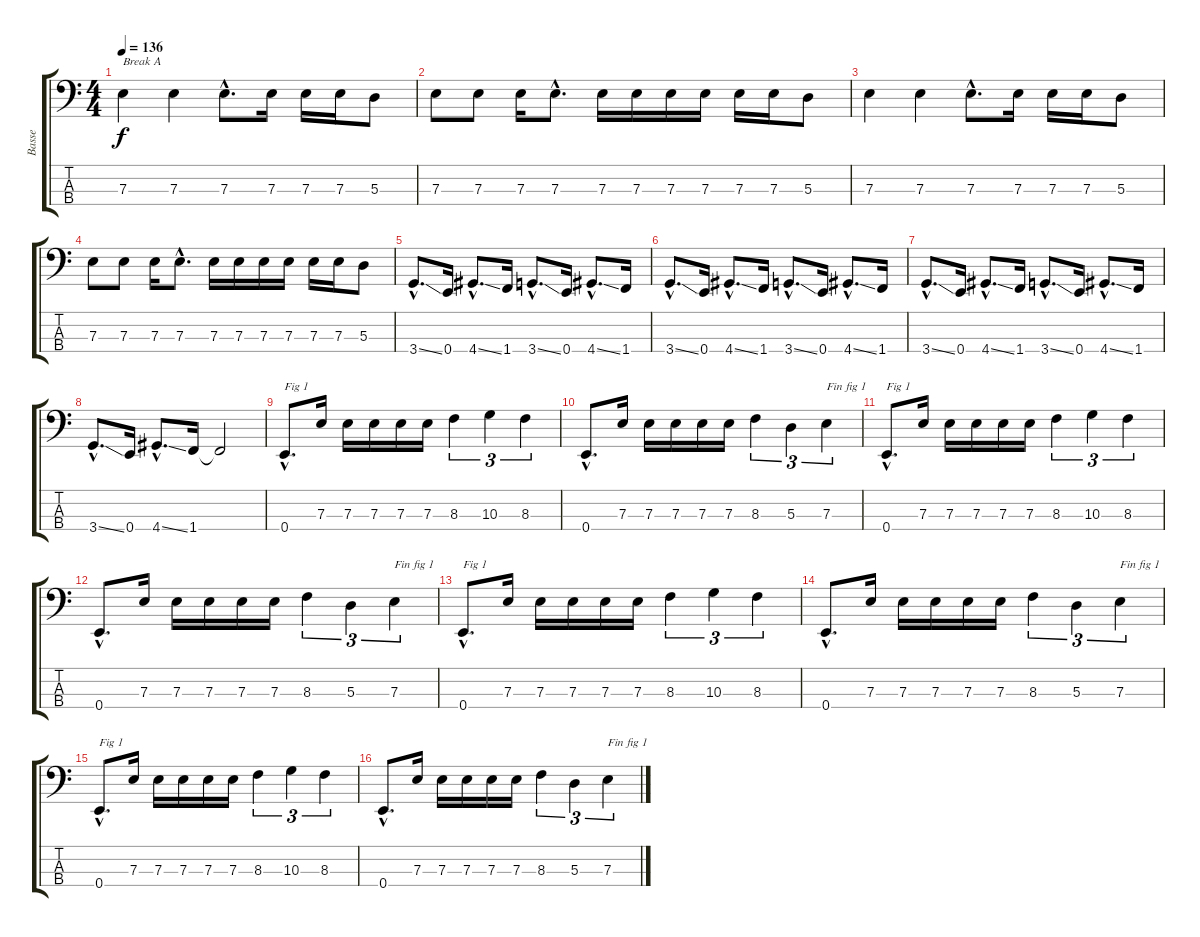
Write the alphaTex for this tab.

\track ("Basse" "Basse") {instrument electricbasspick}
\staff {score tabs}
\tuning (G2 D2 A1 E1) {hide}
\ts (4 4)
\tempo 136
\clef f4
\ks c
7.3.4{txt "Break A" dy f} 7.3.4 7.3{hac}.8{d} 7.3.16 7.3.16 7.3.16 5.3.8 |
7.3.8 7.3.8 7.3.16 7.3{hac}.8{d} 7.3.16 7.3.16 7.3.16 7.3.16 7.3.16 7.3.16 5.3.8 |
7.3.4 7.3.4 7.3{hac}.8{d} 7.3.16 7.3.16 7.3.16 5.3.8 |
7.3.8 7.3.8 7.3.16 7.3{hac}.8{d} 7.3.16 7.3.16 7.3.16 7.3.16 7.3.16 7.3.16 5.3.8 |
3.4{ss hac}.8{d} 0.4.16 4.4{ss hac}.8{d} 1.4.16 3.4{ss hac}.8{d} 0.4.16 4.4{ss hac}.8{d} 1.4.16 |
3.4{ss hac}.8{d} 0.4.16 4.4{ss hac}.8{d} 1.4.16 3.4{ss hac}.8{d} 0.4.16 4.4{ss hac}.8{d} 1.4.16 |
3.4{ss hac}.8{d} 0.4.16 4.4{ss hac}.8{d} 1.4.16 3.4{ss hac}.8{d} 0.4.16 4.4{ss hac}.8{d} 1.4.16 |
3.4{ss hac}.8{d} 0.4.16 4.4{ss hac}.8{d} 1.4.16 1.4{t}.2 |
0.4{hac}.8{d txt "Fig 1"} 7.3.16 7.3.16 7.3.16 7.3.16 7.3.16 8.3.4{tu (3 2)} 10.3.4{tu (3 2)} 8.3.4{tu (3 2)} |
0.4{hac}.8{d} 7.3.16 7.3.16 7.3.16 7.3.16 7.3.16 8.3.4{tu (3 2)} 5.3.4{tu (3 2)} 7.3.4{tu (3 2) txt "Fin fig 1"} |
0.4{hac}.8{d txt "Fig 1"} 7.3.16 7.3.16 7.3.16 7.3.16 7.3.16 8.3.4{tu (3 2)} 10.3.4{tu (3 2)} 8.3.4{tu (3 2)} |
0.4{hac}.8{d} 7.3.16 7.3.16 7.3.16 7.3.16 7.3.16 8.3.4{tu (3 2)} 5.3.4{tu (3 2)} 7.3.4{tu (3 2) txt "Fin fig 1"} |
0.4{hac}.8{d txt "Fig 1"} 7.3.16 7.3.16 7.3.16 7.3.16 7.3.16 8.3.4{tu (3 2)} 10.3.4{tu (3 2)} 8.3.4{tu (3 2)} |
0.4{hac}.8{d} 7.3.16 7.3.16 7.3.16 7.3.16 7.3.16 8.3.4{tu (3 2)} 5.3.4{tu (3 2)} 7.3.4{tu (3 2) txt "Fin fig 1"} |
0.4{hac}.8{d txt "Fig 1"} 7.3.16 7.3.16 7.3.16 7.3.16 7.3.16 8.3.4{tu (3 2)} 10.3.4{tu (3 2)} 8.3.4{tu (3 2)} |
0.4{hac}.8{d} 7.3.16 7.3.16 7.3.16 7.3.16 7.3.16 8.3.4{tu (3 2)} 5.3.4{tu (3 2)} 7.3.4{tu (3 2) txt "Fin fig 1"}
